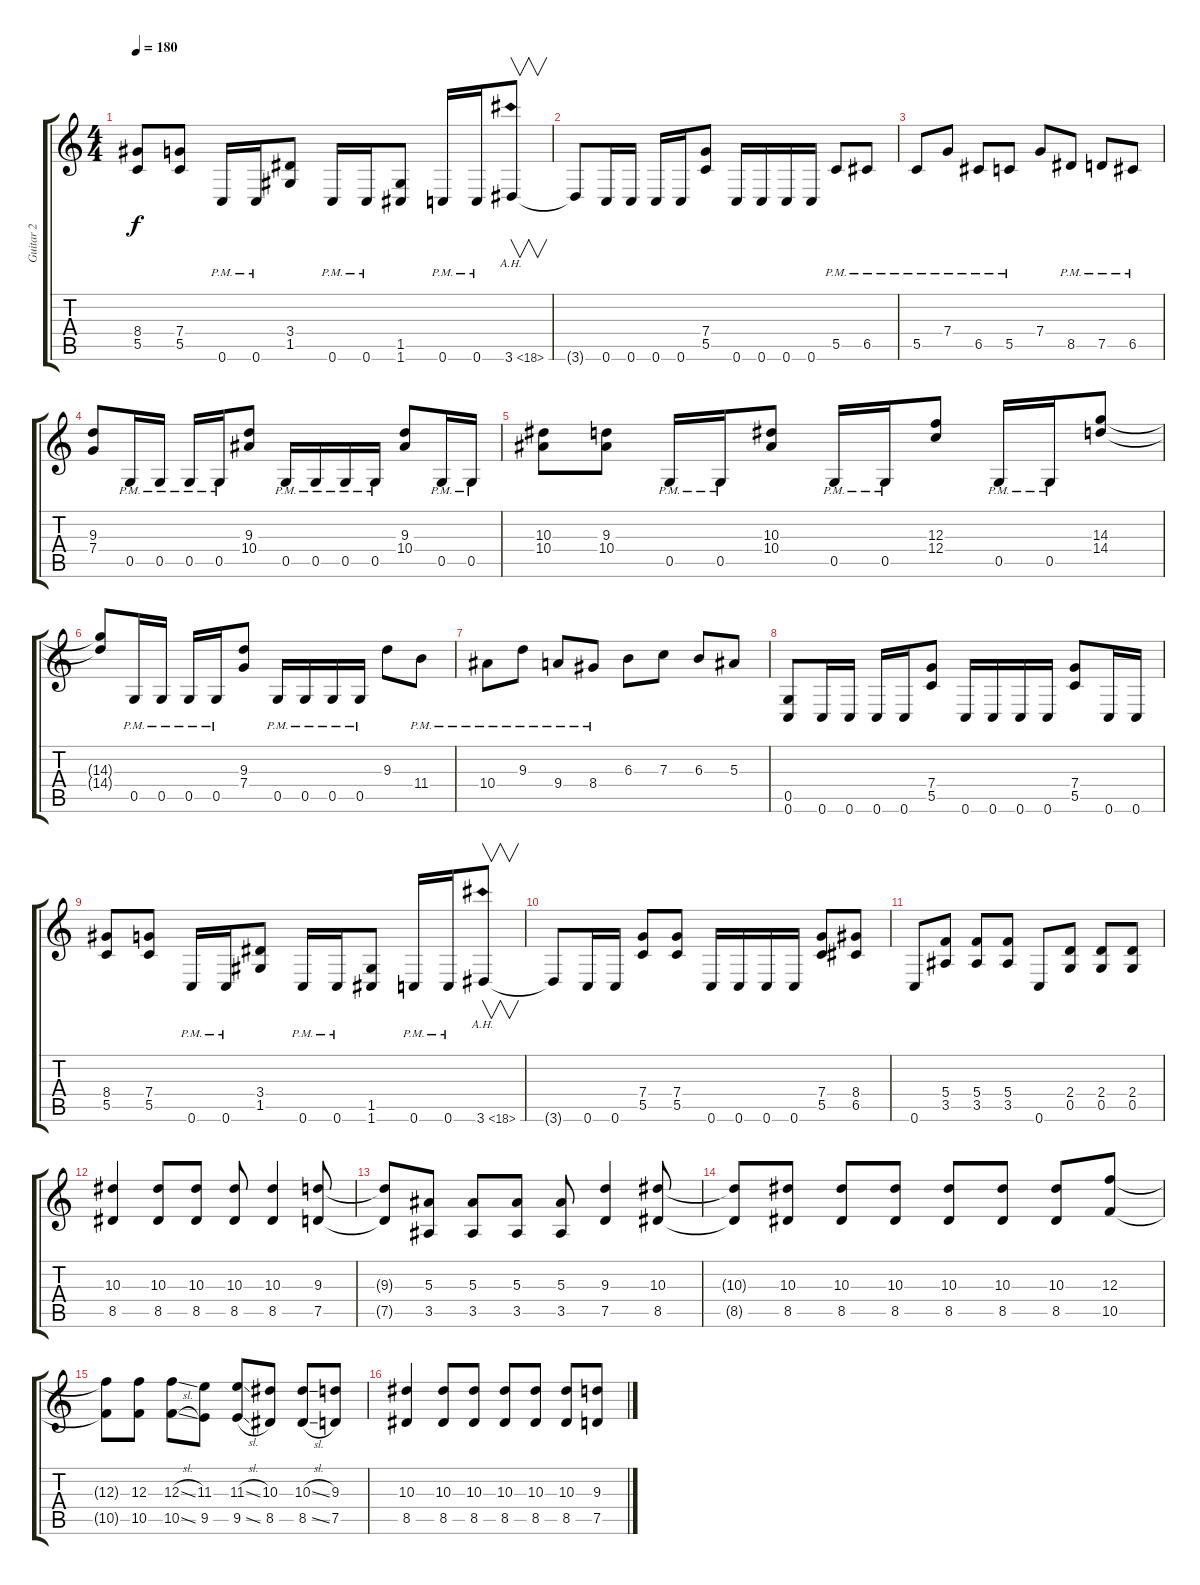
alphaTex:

\track ("Guitar 2" "Guitar 2") {instrument overdrivenguitar}
\staff {score tabs}
\tuning (D4 A3 F3 C3 G2 C2) {hide}
\ts (4 4)
\tempo 180
\clef g2
\ks c
(8.4 5.5).8{dy f} (7.4 5.5).8 0.6{pm}.16 0.6{pm}.16 (3.4 1.5).8 0.6{pm}.16 0.6{pm}.16 (1.5 1.6).8 0.6{pm}.16 0.6{pm}.16 3.6{ah 15}.8{v} |
3.6{t}.8 0.6.16 0.6.16 0.6.16 0.6.16 (7.4 5.5).8 0.6.16 0.6.16 0.6.16 0.6.16 5.5{pm}.8 6.5{pm}.8 |
5.5{pm}.8 7.4{pm}.8 6.5{pm}.8 5.5{pm}.8 7.4.8 8.5{pm}.8 7.5{pm}.8 6.5{pm}.8 |
(9.3 7.4).8 0.5{pm}.16 0.5{pm}.16 0.5{pm}.16 0.5{pm}.16 (9.3 10.4).8 0.5{pm}.16 0.5{pm}.16 0.5{pm}.16 0.5{pm}.16 (9.3 10.4).8 0.5{pm}.16 0.5{pm}.16 |
(10.3 10.4).8 (9.3 10.4).8 0.5{pm}.16 0.5{pm}.16 (10.3 10.4).8 0.5{pm}.16 0.5{pm}.16 (12.3 12.4).8 0.5{pm}.16 0.5{pm}.16 (14.3 14.4).8 |
(14.3{t} 14.4{t}).8 0.5{pm}.16 0.5{pm}.16 0.5{pm}.16 0.5{pm}.16 (9.3 7.4).8 0.5{pm}.16 0.5{pm}.16 0.5{pm}.16 0.5{pm}.16 9.3.8 11.4{pm}.8 |
10.4{pm}.8 9.3{pm}.8 9.4{pm}.8 8.4{pm}.8 6.3.8 7.3.8 6.3.8 5.3.8 |
(0.5 0.6).8 0.6.16 0.6.16 0.6.16 0.6.16 (7.4 5.5).8 0.6.16 0.6.16 0.6.16 0.6.16 (7.4 5.5).8 0.6.16 0.6.16 |
(8.4 5.5).8 (7.4 5.5).8 0.6{pm}.16 0.6{pm}.16 (3.4 1.5).8 0.6{pm}.16 0.6{pm}.16 (1.5 1.6).8 0.6{pm}.16 0.6{pm}.16 3.6{ah 15}.8{v} |
3.6{t}.8 0.6.16 0.6.16 (7.4 5.5).8 (7.4 5.5).8 0.6.16 0.6.16 0.6.16 0.6.16 (7.4 5.5).8 (8.4 6.5).8 |
0.6.8 (5.4 3.5).8 (5.4 3.5).8 (5.4 3.5).8 0.6.8 (2.4 0.5).8 (2.4 0.5).8 (2.4 0.5).8 |
(10.3 8.5).4 (10.3 8.5).8 (10.3 8.5).8 (10.3 8.5).8 (10.3 8.5).4 (9.3 7.5).8 |
(9.3{t} 7.5{t}).8 (5.3 3.5).8 (5.3 3.5).8 (5.3 3.5).8 (5.3 3.5).8 (9.3 7.5).4 (10.3 8.5).8 |
(10.3{t} 8.5{t}).8 (10.3 8.5).8 (10.3 8.5).8 (10.3 8.5).8 (10.3 8.5).8 (10.3 8.5).8 (10.3 8.5).8 (12.3 10.5).8 |
(12.3{t} 10.5{t}).8 (12.3 10.5).8 (12.3{sl} 10.5{sl}).8 (11.3 9.5).8 (11.3{sl} 9.5{sl}).8 (10.3 8.5).8 (10.3{sl} 8.5{sl}).8 (9.3 7.5).8 |
(10.3 8.5).4 (10.3 8.5).8 (10.3 8.5).8 (10.3 8.5).8 (10.3 8.5).8 (10.3 8.5).8 (9.3 7.5).8
